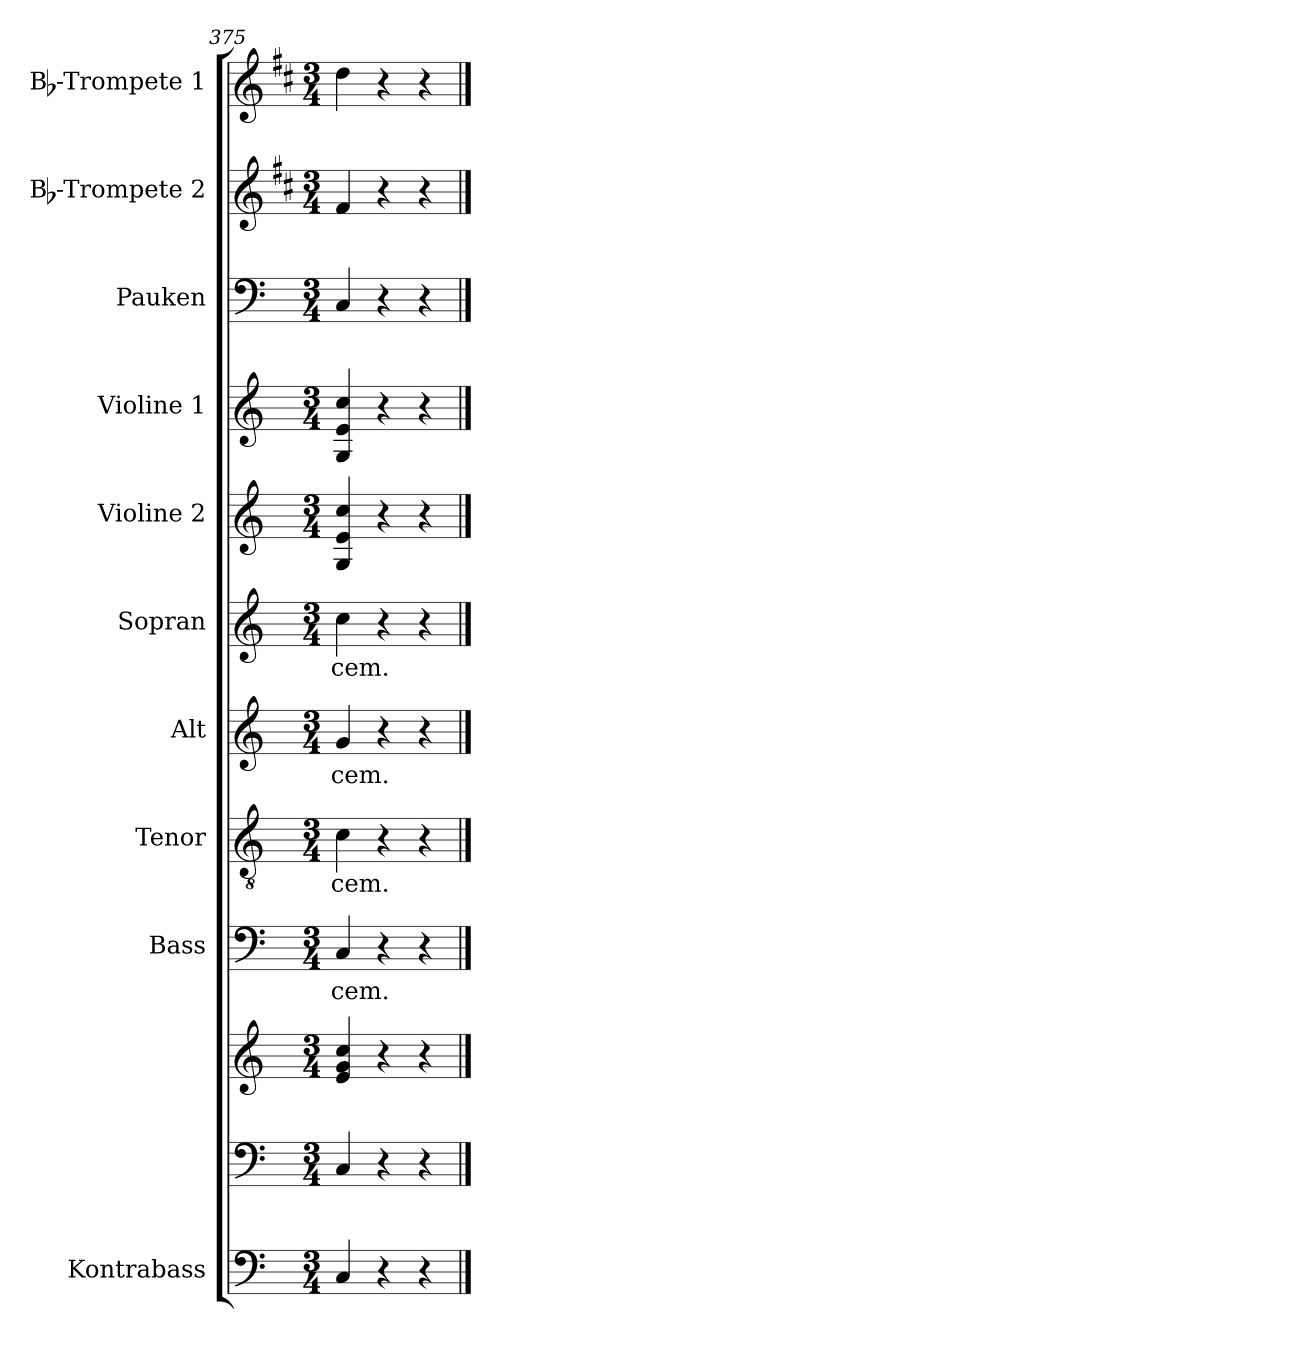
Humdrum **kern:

**kern	**kern	**kern	**kern	**text	**kern	**text	**kern	**text	**kern	**text	**kern	**kern	**kern	**kern	**kern
*part11	*part10	*part10	*part9	*part9	*part8	*part8	*part7	*part7	*part6	*part6	*part5	*part4	*part3	*part2	*part1
*staff12	*staff11	*staff10	*staff9	*staff9	*staff8	*staff8	*staff7	*staff7	*staff6	*staff6	*staff5	*staff4	*staff3	*staff2	*staff1
*I"Kontrabass	*	*	*I"Bass	*	*I"Tenor	*	*I"Alt	*	*I"Sopran	*	*I"Violine 2	*I"Violine 1	*I"Pauken	*I"Bb-Trompete 2	*I"Bb-Trompete 1
*I'Kb.	*	*	*I'B.	*	*I'T.	*	*I'A.	*	*I'S.	*	*I'Vl. 2	*I'Vl. 1	*I'Pk.	*I'Bb Trp. 2	*I'Bb Trp. 1
*clefF4	*clefF4	*clefG2	*clefF4	*	*clefGv2	*	*clefG2	*	*clefG2	*	*clefG2	*clefG2	*clefF4	*clefG2	*clefG2
*ITrd7c12	*	*	*	*	*	*	*	*	*	*	*	*	*	*ITrd1c2	*ITrd1c2
*k[]	*k[]	*k[]	*k[]	*	*k[]	*	*k[]	*	*k[]	*	*k[]	*k[]	*k[]	*k[]	*k[]
*C:	*C:	*C:	*C:	*	*C:	*	*C:	*	*C:	*	*C:	*C:	*C:	*C:	*C:
*M3/4	*M3/4	*M3/4	*M3/4	*	*M3/4	*	*M3/4	*	*M3/4	*	*M3/4	*M3/4	*M3/4	*M3/4	*M3/4
=375	=375	=375	=375	=375	=375	=375	=375	=375	=375	=375	=375	=375	=375	=375	=375
!	!	!	!	!LO:LY:b	!	!LO:LY:b	!	!LO:LY:b	!	!LO:LY:b	!	!	!	!	!
4CC/	4C/	4e/ 4g/ 4cc/	4C/	-cem.	4c\	-cem.	4g/	-cem.	4cc\	-cem.	4G/ 4e/ 4cc/	4G/ 4e/ 4cc/	4C/	4e/	4cc\
4r	4r	4r	4r	.	4r	.	4r	.	4r	.	4r	4r	4r	4r	4r
4r	4r	4r	4r	.	4r	.	4r	.	4r	.	4r	4r	4r	4r	4r
==	==	==	==	==	==	==	==	==	==	==	==	==	==	==	==
*-	*-	*-	*-	*-	*-	*-	*-	*-	*-	*-	*-	*-	*-	*-	*-
